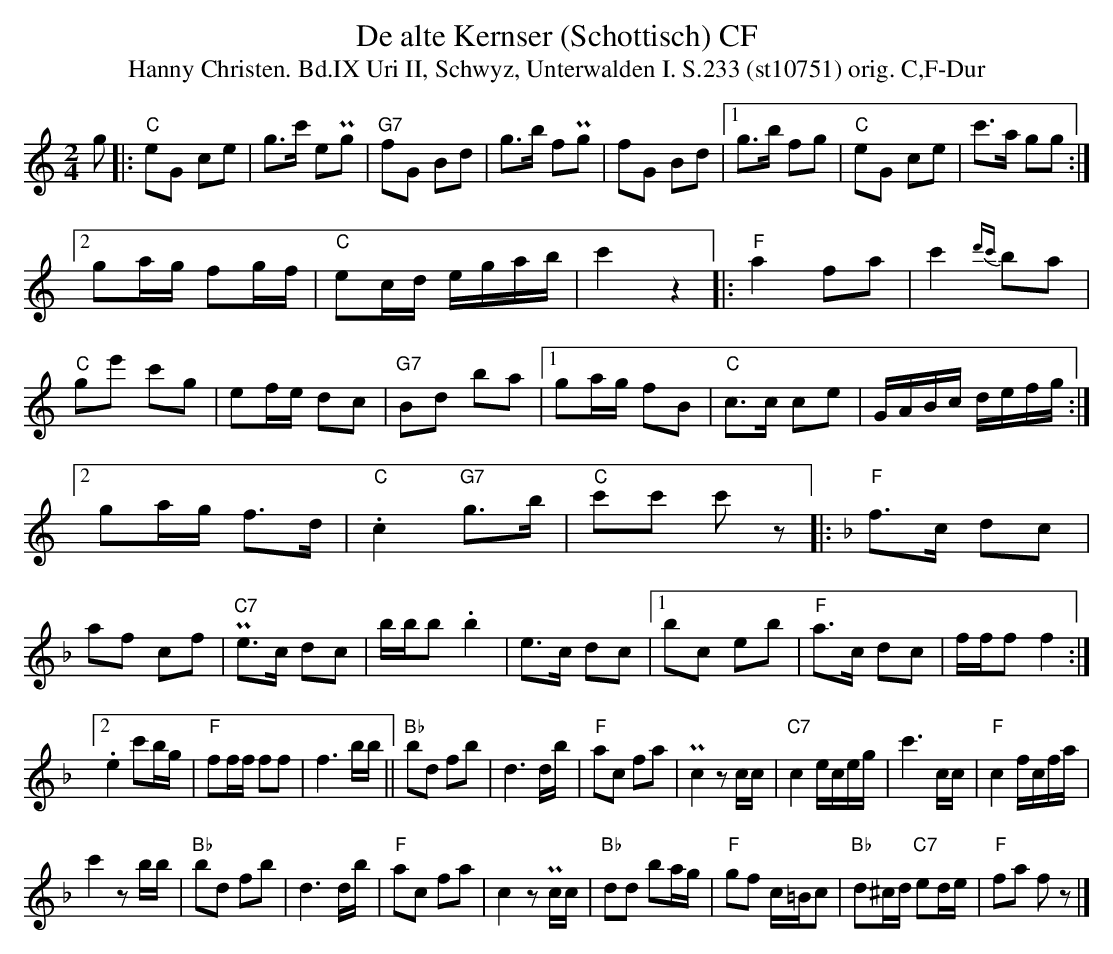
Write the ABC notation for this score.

X:1
T: De alte Kernser (Schottisch) CF
T:Hanny Christen. Bd.IX Uri II, Schwyz, Unterwalden I. S.233 (st10751) orig. C,F-Dur
M:2/4
L:1/8
K:C
g|: "C"eG ce | g>c' ePg | "G7"fG Bd | g>b fPg | fG Bd |1 g>b f`g | "C"eG ce | c'>a gg :|2
ga/g/ fg/f/ |  "C"ec/d/ e/g/a/b/ | c'2 z2 |: "F"a2 fa | c'2 {d'c'}ba | "C"ge' c'g | ef/e/ dc | "G7"Bd ba |1 ga/g/ fB | "C"c>c ce | G/A/B/c/ d/e/f/g/ :|2
ga/g/ f>d | "C".c2 "G7"g>b | "C"c'c' c' z |: [K:F] "F"f>c dc | af cf | "C7"Pe>c dc | b/b/b .b2 | e>c dc |1 bc eb | "F"a>c dc | f/f/f f2 :|2
.e2 c'b/g/ | "F"ff/f/ ff | f3b/b/ || "Bb"bd fb | d3d/b/ | "F"ac fa | Pc2  zc/c/ | "C7"c2 e/c/e/g/ | c'3 c/c/ | "F"c2 f/c/f/a/ |
c'2 zb/b/ | "Bb"bd fb | d3d/b/ | "F"ac fa | c2 z Pc/c/ | "Bb"dd ba/g/ | "F"gf c/=B/c | "Bb"d^c/d/ "C7"ed/e/ | "F"fa f z |]
